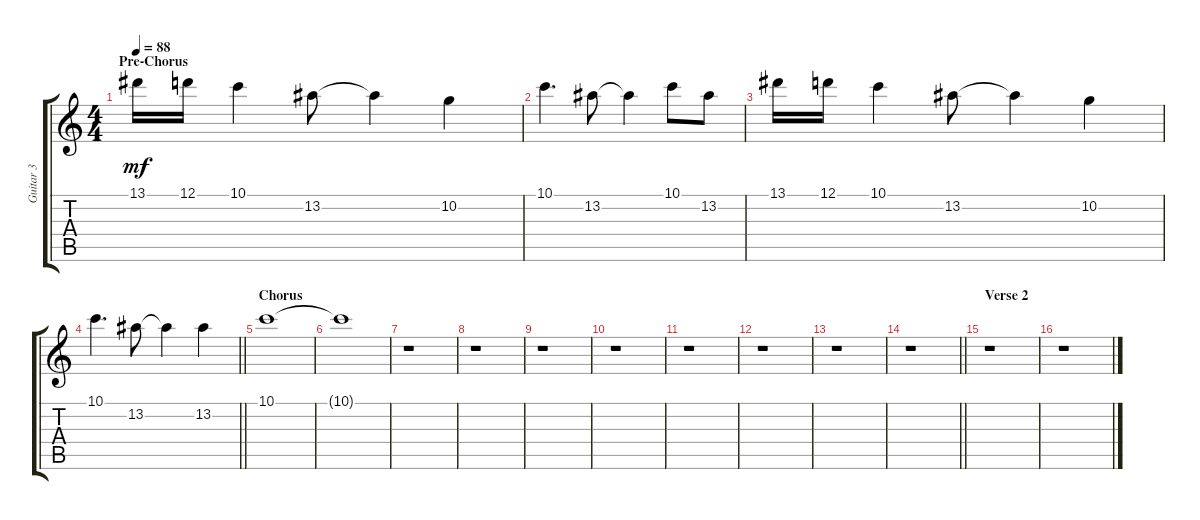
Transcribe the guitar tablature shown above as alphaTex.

\track ("Guitar 3" "Guitar 3") {instrument distortionguitar}
\staff {score tabs}
\tuning (D4 A3 F3 C3 G2 C2) {hide}
\ts (4 4)
\section ("" "Pre-Chorus")
\tempo 88
\clef g2
\ks c
13.1.16{dy mf} 12.1.16 10.1.4 13.2.8 13.2{t}.4 10.2.4 |
10.1.4{d} 13.2.8 13.2{t}.4 10.1.8 13.2.8 |
13.1.16 12.1.16 10.1.4 13.2.8 13.2{t}.4 10.2.4 |
\barLineRight lightlight
10.1.4{d} 13.2.8 13.2{t}.4 13.2.4 |
\section ("" "Chorus")
10.1.1 |
10.1{t}.1 |
r.1 |
r.1 |
r.1 |
r.1 |
r.1 |
r.1 |
r.1 |
\barLineRight lightlight
r.1 |
\section ("" "Verse 2")
r.1 |
r.1
